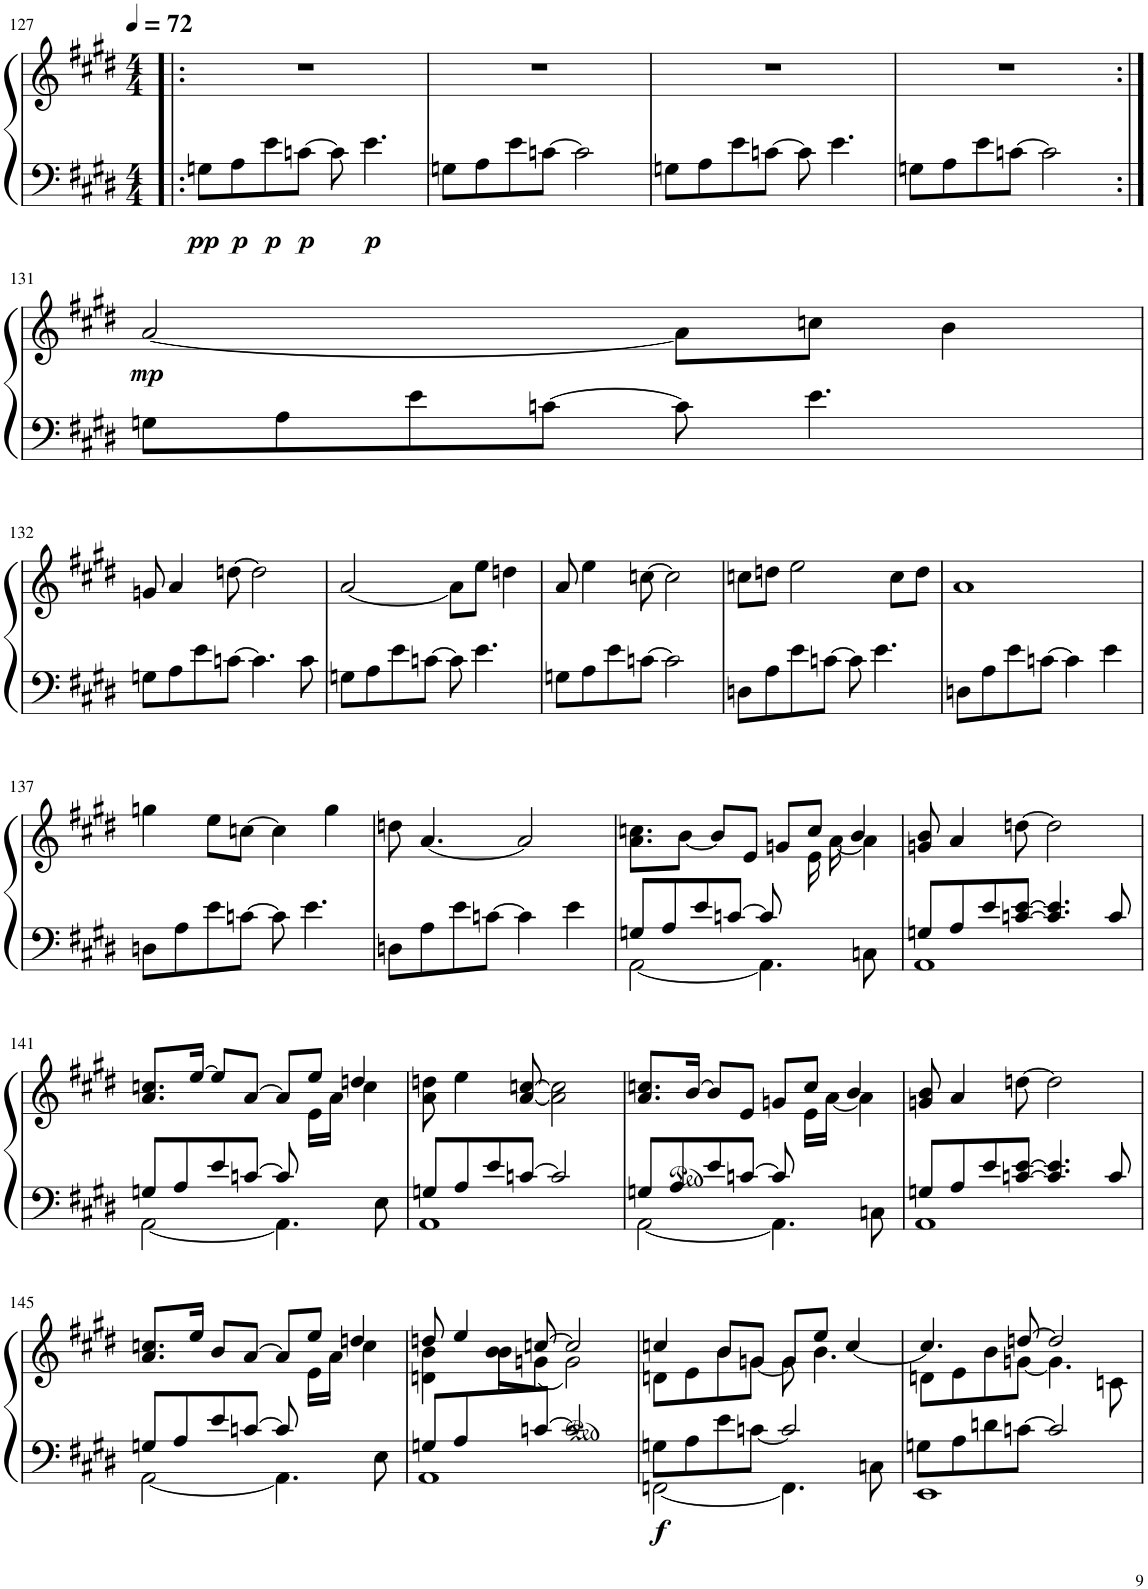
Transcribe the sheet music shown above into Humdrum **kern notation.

**kern	**kern	**dynam
*part1	*part1	*part1
*staff2	*staff1	*staff1/2
*I"Piano	*	*
*I'Pno	*	*
!!LO:PB:g=z
*clefF4	*clefG2	*
*k[f#c#g#d#]	*k[f#c#g#d#]	*
*M4/4	*M4/4	*
*MM72	*MM72	*
=127!|:	=127!|:	=127!|:
!	!	!LO:DY:b=2
8Gn\L	1r	pp
!	!	!LO:DY:b=2
8A\	.	p
!	!	!LO:DY:b=2
8e\	.	p
!	!	!LO:DY:b=2
[>8cn\J	.	p
8c\]	.	.
!	!	!LO:DY:b=2
4.e\	.	p
=128	=128	=128
8Gn\L	1r	.
8A\	.	.
8e\	.	.
[>8cn\J	.	.
2c\]	.	.
=129	=129	=129
8Gn\L	1r	.
8A\	.	.
8e\	.	.
[>8cn\J	.	.
8c\]	.	.
4.e\	.	.
=130	=130	=130
8Gn\L	1r	.
8A\	.	.
8e\	.	.
[>8cn\J	.	.
2c\]	.	.
!!LO:LB:g=z
=131:|!	=131:|!	=131:|!
!	!	!LO:DY:b
8Gn\L	[<2a/	mp
8A\	.	.
8e\	.	.
[>8cn\J	.	.
8c\]	8a\L]	.
4.e\	8ccn\J	.
.	4b\	.
!!LO:LB:g=z
=132	=132	=132
8Gn\L	8gn/	.
8A\	4a/	.
8e\	.	.
[>8cn\J	[>8ddn\	.
4.c\]	2dd\]	.
8c\	.	.
=133	=133	=133
8Gn\L	[<2a/	.
8A\	.	.
8e\	.	.
[>8cn\J	.	.
8c\]	8a\L]	.
4.e\	8ee\J	.
.	4ddn\	.
=134	=134	=134
8Gn\L	8a/	.
8A\	4ee\	.
8e\	.	.
[>8cn\J	[>8ccn\	.
2c\]	2cc\]	.
=135	=135	=135
8Dn\L	8ccn\L	.
8A\	8ddn\J	.
8e\	2ee\	.
[>8cn\J	.	.
8c\]	.	.
4.e\	.	.
.	8cc\L	.
.	8dd\J	.
=136	=136	=136
8Dn\L	1a	.
8A\	.	.
8e\	.	.
[>8cn\J	.	.
4c\]	.	.
4e\	.	.
!!LO:LB:g=z
=137	=137	=137
8Dn\L	4ggn\	.
8A\	.	.
8e\	8ee\L	.
[>8cn\J	[>8ccn\J	.
8c\]	4cc\]	.
4.e\	.	.
.	4gg\	.
=138	=138	=138
8Dn\L	8ddn\	.
8A\	[<4.a/	.
8e\	.	.
[>8cn\J	.	.
4c\]	2a/]	.
4e\	.	.
=139	=139	=139
*^	*^	*
8Gn/L	[<2AA\	8.a\ 8.ccn\L	8.ryy	.
8A/	.	.	.	.
*	*	*v	*v	*
.	.	[<8b\J	.
8e/	.	.	.
.	.	8b/L]	.
[>8cn/J	.	.	.
.	.	8e/J	.
8c/]	4.AA\]	.	.
.	.	8gn/L	.
4.ryy	.	.	.
*	*	*^	*
.	.	8cc/J	16e\	.
.	.	.	[<16a\	.
.	.	[8.b/	8.a\_	.
.	8Cn\	.	.	.
*	*	*v	*v	*
=140	=140	=140	=140
8Gn/L	1AA	8gn/ 8b/	.
16ryy	.	16b/]	.
8A/	.	16a\]	.
.	.	4a/	.
8e/	.	.	.
[>8cn/ [>8e/J	.	.	.
.	.	[>8ddn\	.
4.c/] 4.e/]	.	.	.
.	.	2dd\]	.
8c/	.	.	.
.	16ryy	.	.
16ryy	16ryy	.	.
!!LO:LB:g=z
=141	=141	=141	=141
*	*	*^	*
8Gn/L	[<2AA\	8.a/ 8.ccn/L	8ryy	.
*	*	*v	*v	*
8A/	.	.	.
.	.	[>16ee/Jk	.
8e/	.	8ee/L]	.
[>8cn/J	.	[>8a/J	.
8c/]	4.AA\]	8a/L]	.
*	*	*^	*
4.ryy	.	8ee/J	16e\LL	.
.	.	.	16a\JJ	.
.	.	4ddn/	4cc\	.
.	8E\	.	.	.
*	*	*v	*v	*
=142	=142	=142	=142
8Gn/L	1AA	8a\ 8ddn\	.
8A/	.	4ee\	.
8e/	.	.	.
[>8cn/J	.	[<8a/ [>8ccn/	.
2c/]	.	2a\] 2cc\]	.
=143	=143	=143	=143
*	*	*^	*
8Gn/L	[<2AA\	8.a/ 8.ccn/L	8ryy	.
*	*	*v	*v	*
8A/	.	.	.
.	.	[>16b/Jk	.
8e/	.	8b/L]	.
[>8cn/J	.	8e/J	.
8c/]	4.AA\]	8gn/L	.
*	*	*^	*
4.ryy	.	8cc/J	16e\LL	.
.	.	.	[<16a\JJ	.
.	.	4b/	4a\]	.
.	8Cn\	.	.	.
*	*	*v	*v	*
=144	=144	=144	=144
8Gn/L	1AA	8gn/ 8b/	.
8A/	.	4a/	.
8e/	.	.	.
[>8cn/ [>8e/J	.	[>8ddn\	.
4.c/] 4.e/]	.	2dd\]	.
8c/	.	.	.
!!LO:LB:g=z
=145	=145	=145	=145
*	*	*^	*
8Gn/L	[<2AA\	8.a/ 8.ccn/L	8ryy	.
*	*	*v	*v	*
8A/	.	.	.
.	.	16ee/Jk	.
8e/	.	8b/L	.
[>8cn/J	.	[>8a/J	.
8c/]	4.AA\]	8a/L]	.
*	*	*^	*
4.ryy	.	8ee/J	16e\LL	.
.	.	.	16a\JJ	.
.	.	4ddn/	4cc\	.
.	8E\	.	.	.
=146	=146	=146	=146	=146
*	*	*	*^	*
8Gn/L	1AA	8ddn/	4dn\ 4b\	4ryy	.
8A/	.	4ee/	.	.	.
8ryy	.	.	8b\L	8b\	.
[>8cn/J	.	[>8ccn/	(<8gn\J	2ryy	.
2c/]	.	2cc/]	2g\)	.	.
.	.	.	.	8ryy	.
=147	=147	=147	=147	=147	=147
!	!	!	!	!	!LO:DY:b=2
*	*	*	*v	*v	*
8Gn\L	[<2FFn\	4ccn/	8dn\L	f
8A\	.	.	8e\	.
8e\	.	8b/L	8b\	.
[<8cn\J	.	[<8gn/J	8g\J	.
2c/]	4.FF\]	8g/L]	8g\	.
.	.	8ee/J	4.b\	.
.	.	[<4cc/	.	.
.	8Cn\	.	.	.
=148	=148	=148	=148	=148
8Gn\L	1EE	4.cc/]	8dn\L	.
8A\	.	.	8e\	.
8dn\	.	.	8b\	.
[>8cn\J	.	[>8ddn/	[<8gn\J	.
2c/]	.	2dd/]	4.g\]	.
.	.	.	8cn\	.
*v	*v	*	*	*
*	*v	*v	*
=	=	=
*-	*-	*-
